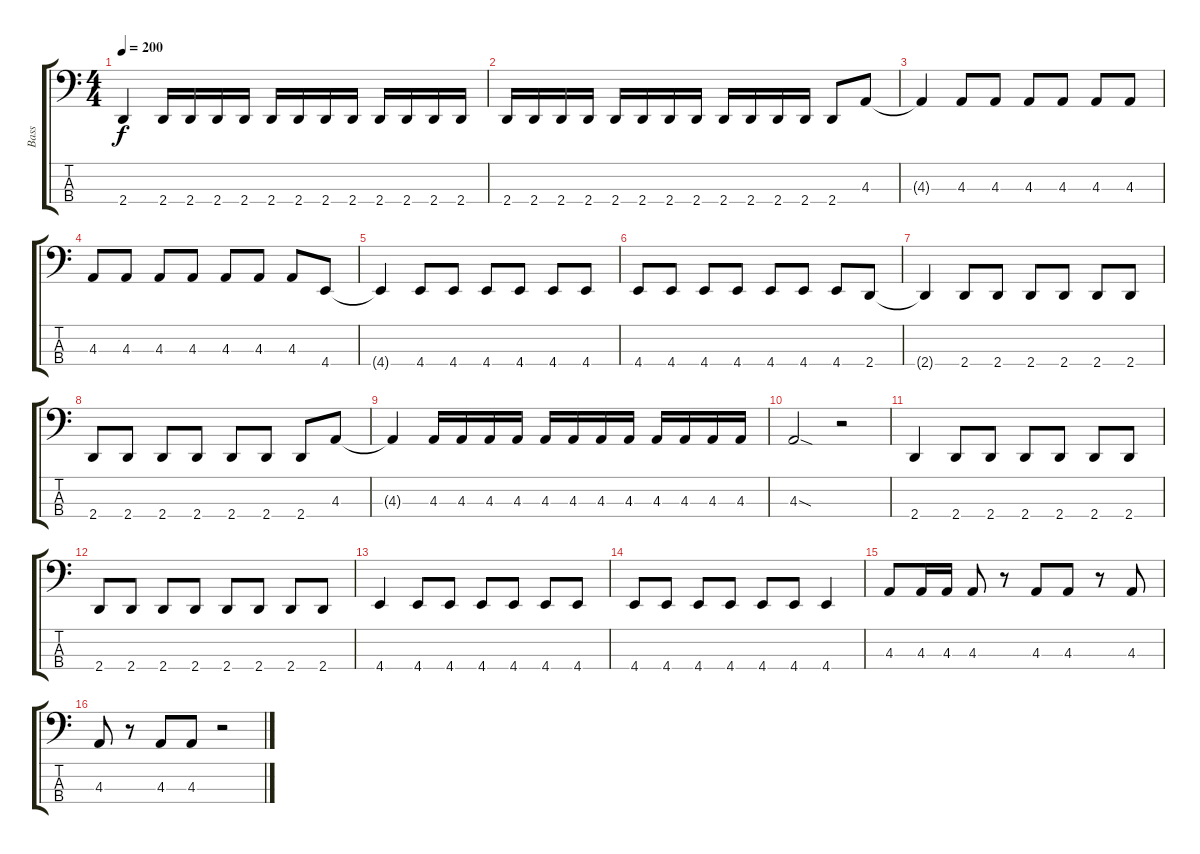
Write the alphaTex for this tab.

\track ("Bass" "Bass") {instrument electricbasspick}
\staff {score tabs}
\tuning (Eb2 Bb1 F1 C1) {hide}
\ts (4 4)
\tempo 200
\clef f4
\ks c
2.4{t}.4{dy f} 2.4.16 2.4.16 2.4.16 2.4.16 2.4.16 2.4.16 2.4.16 2.4.16 2.4.16 2.4.16 2.4.16 2.4.16 |
2.4.16 2.4.16 2.4.16 2.4.16 2.4.16 2.4.16 2.4.16 2.4.16 2.4.16 2.4.16 2.4.16 2.4.16 2.4.8 4.3.8 |
4.3{t}.4 4.3.8 4.3.8 4.3.8 4.3.8 4.3.8 4.3.8 |
4.3.8 4.3.8 4.3.8 4.3.8 4.3.8 4.3.8 4.3.8 4.4.8 |
4.4{t}.4 4.4.8 4.4.8 4.4.8 4.4.8 4.4.8 4.4.8 |
4.4.8 4.4.8 4.4.8 4.4.8 4.4.8 4.4.8 4.4.8 2.4.8 |
2.4{t}.4 2.4.8 2.4.8 2.4.8 2.4.8 2.4.8 2.4.8 |
2.4.8 2.4.8 2.4.8 2.4.8 2.4.8 2.4.8 2.4.8 4.3.8 |
4.3{t}.4 4.3.16 4.3.16 4.3.16 4.3.16 4.3.16 4.3.16 4.3.16 4.3.16 4.3.16 4.3.16 4.3.16 4.3.16 |
4.3{sod}.2 r.2 |
2.4.4 2.4.8 2.4.8 2.4.8 2.4.8 2.4.8 2.4.8 |
2.4.8 2.4.8 2.4.8 2.4.8 2.4.8 2.4.8 2.4.8 2.4.8 |
4.4.4 4.4.8 4.4.8 4.4.8 4.4.8 4.4.8 4.4.8 |
4.4.8 4.4.8 4.4.8 4.4.8 4.4.8 4.4.8 4.4.4 |
4.3.8 4.3.16 4.3.16 4.3.8 r.8 4.3.8 4.3.8 r.8 4.3.8 |
4.3.8 r.8 4.3.8 4.3.8 r.2
